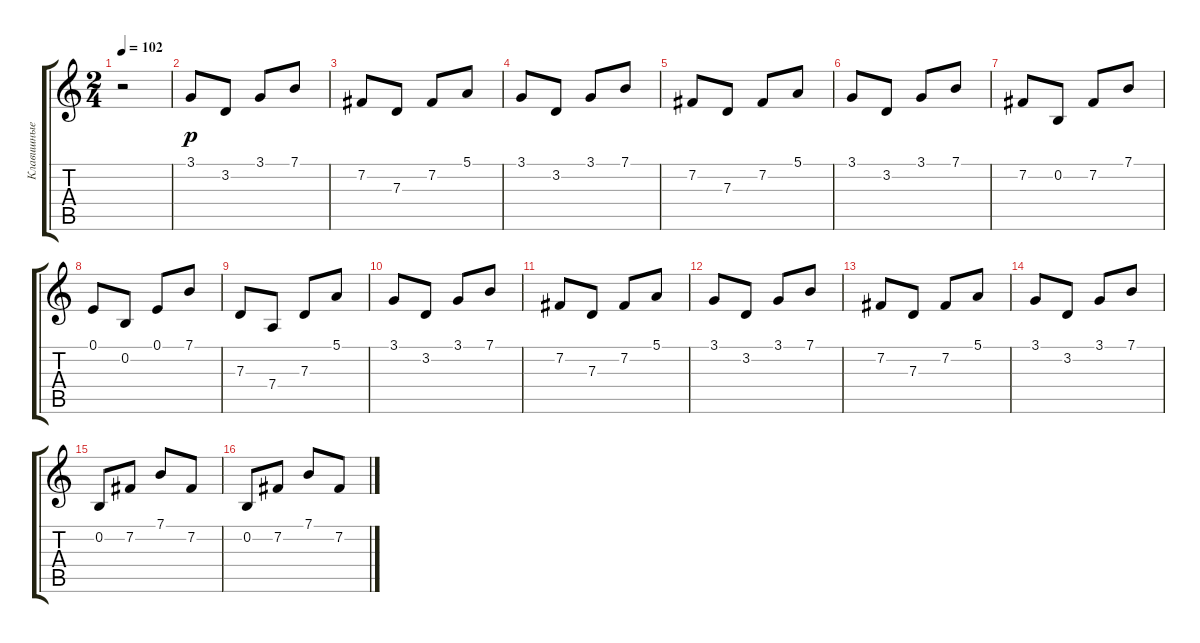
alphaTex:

\track ("Клавишные" "Клавишные") {instrument synthbrass2}
\staff {score tabs}
\tuning (E4 B3 G3 D3 A2 E2) {hide}
\ts (2 4)
\tempo 102
\clef g2
\ks c
r.2{dy p} |
3.1.8 3.2.8 3.1.8 7.1.8 |
7.2.8 7.3.8 7.2.8 5.1.8 |
3.1.8 3.2.8 3.1.8 7.1.8 |
7.2.8 7.3.8 7.2.8 5.1.8 |
3.1.8 3.2.8 3.1.8 7.1.8 |
7.2.8 0.2.8 7.2.8 7.1.8 |
0.1.8 0.2.8 0.1.8 7.1.8 |
7.3.8 7.4.8 7.3.8 5.1.8 |
3.1.8 3.2.8 3.1.8 7.1.8 |
7.2.8 7.3.8 7.2.8 5.1.8 |
3.1.8 3.2.8 3.1.8 7.1.8 |
7.2.8 7.3.8 7.2.8 5.1.8 |
3.1.8 3.2.8 3.1.8 7.1.8 |
0.2.8 7.2.8 7.1.8 7.2.8 |
0.2.8 7.2.8 7.1.8 7.2.8
